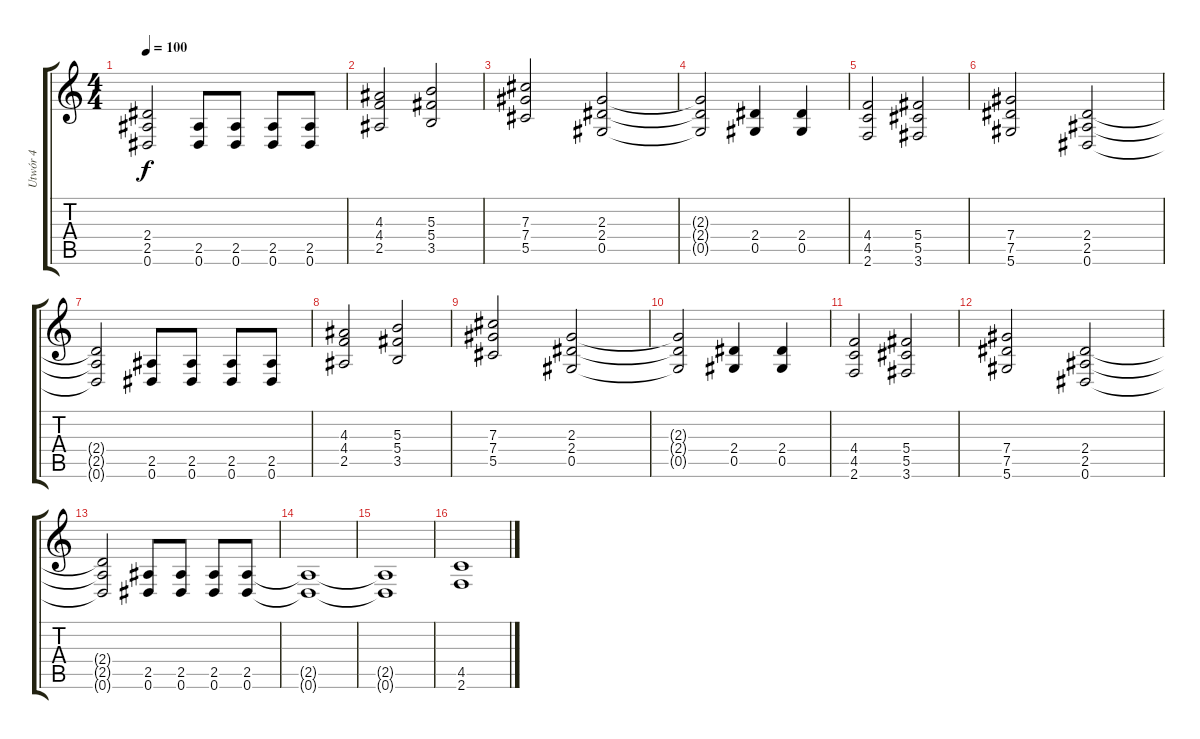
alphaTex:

\track ("Utwór 4" "Utwór 4") {instrument overdrivenguitar}
\staff {score tabs}
\tuning (Eb4 Bb3 Gb3 Db3 Ab2 Eb2) {hide}
\ts (4 4)
\tempo 100
\clef g2
\ks c
(2.4{t} 2.5{t} 0.6{t}).2{dy f} (2.5 0.6).8 (2.5 0.6).8 (2.5 0.6).8 (2.5 0.6).8 |
(4.3 4.4 2.5).2 (5.3 5.4 3.5).2 |
(7.3 7.4 5.5).2 (2.3 2.4 0.5).2 |
(2.3{t} 2.4{t} 0.5{t}).2 (2.4 0.5).4 (2.4 0.5).4 |
(4.4 4.5 2.6).2 (5.4 5.5 3.6).2 |
(7.4 7.5 5.6).2 (2.4 2.5 0.6).2 |
(2.4{t} 2.5{t} 0.6{t}).2 (2.5 0.6).8 (2.5 0.6).8 (2.5 0.6).8 (2.5 0.6).8 |
(4.3 4.4 2.5).2 (5.3 5.4 3.5).2 |
(7.3 7.4 5.5).2 (2.3 2.4 0.5).2 |
(2.3{t} 2.4{t} 0.5{t}).2 (2.4 0.5).4 (2.4 0.5).4 |
(4.4 4.5 2.6).2 (5.4 5.5 3.6).2 |
(7.4 7.5 5.6).2 (2.4 2.5 0.6).2 |
(2.4{t} 2.5{t} 0.6{t}).2 (2.5 0.6).8 (2.5 0.6).8 (2.5 0.6).8 (2.5 0.6).8 |
(2.5{t} 0.6{t}).1 |
(2.5{t} 0.6{t}).1 |
(4.5 2.6).1
